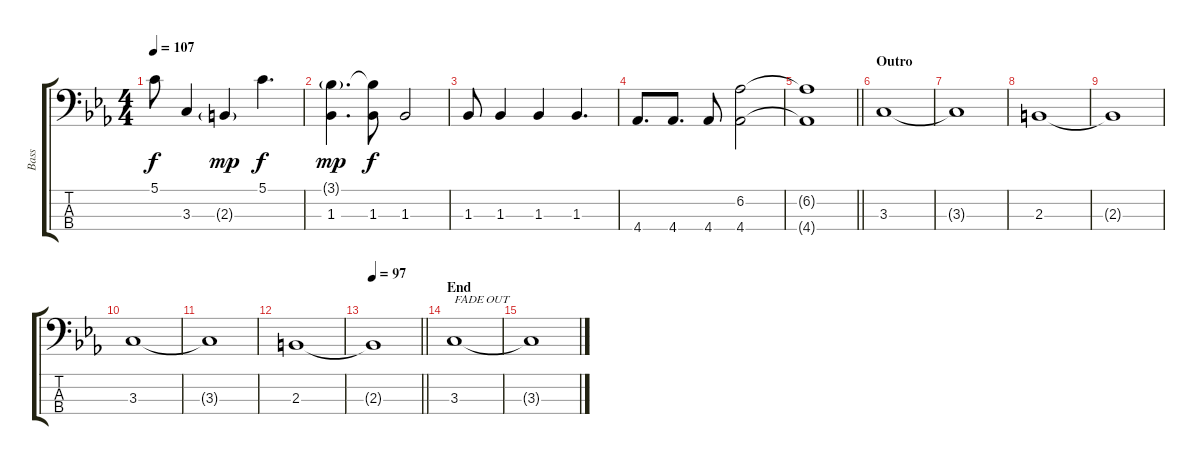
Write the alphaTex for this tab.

\track ("Bass" "Bass") {instrument electricbassfinger}
\staff {score tabs}
\tuning (G2 D2 A1 E1) {hide}
\ts (4 4)
\tempo 107
\clef f4
\ks cminor
5.1.8{dy f} 3.3.4 2.3{g}.4{dy mp} 5.1.4{d dy f} |
(3.1{g} 1.3).4{d dy mp} (3.1{t} 1.3).8{dy f} 1.3.2 |
1.3.8 1.3.4 1.3.4 1.3.4{d} |
4.4.8{d} 4.4.8{d} 4.4.8 (6.2 4.4).2 |
\barLineRight lightlight
(6.2{t} 4.4{t}).1 |
\section ("" "Outro")
3.3.1 |
3.3{t}.1 |
2.3.1 |
2.3{t}.1 |
3.3.1 |
3.3{t}.1 |
2.3.1 |
\tempo 97
\barLineRight lightlight
2.3{t}.1 |
\section ("" "End")
3.3.1{txt "FADE OUT"} |
3.3{t}.1
